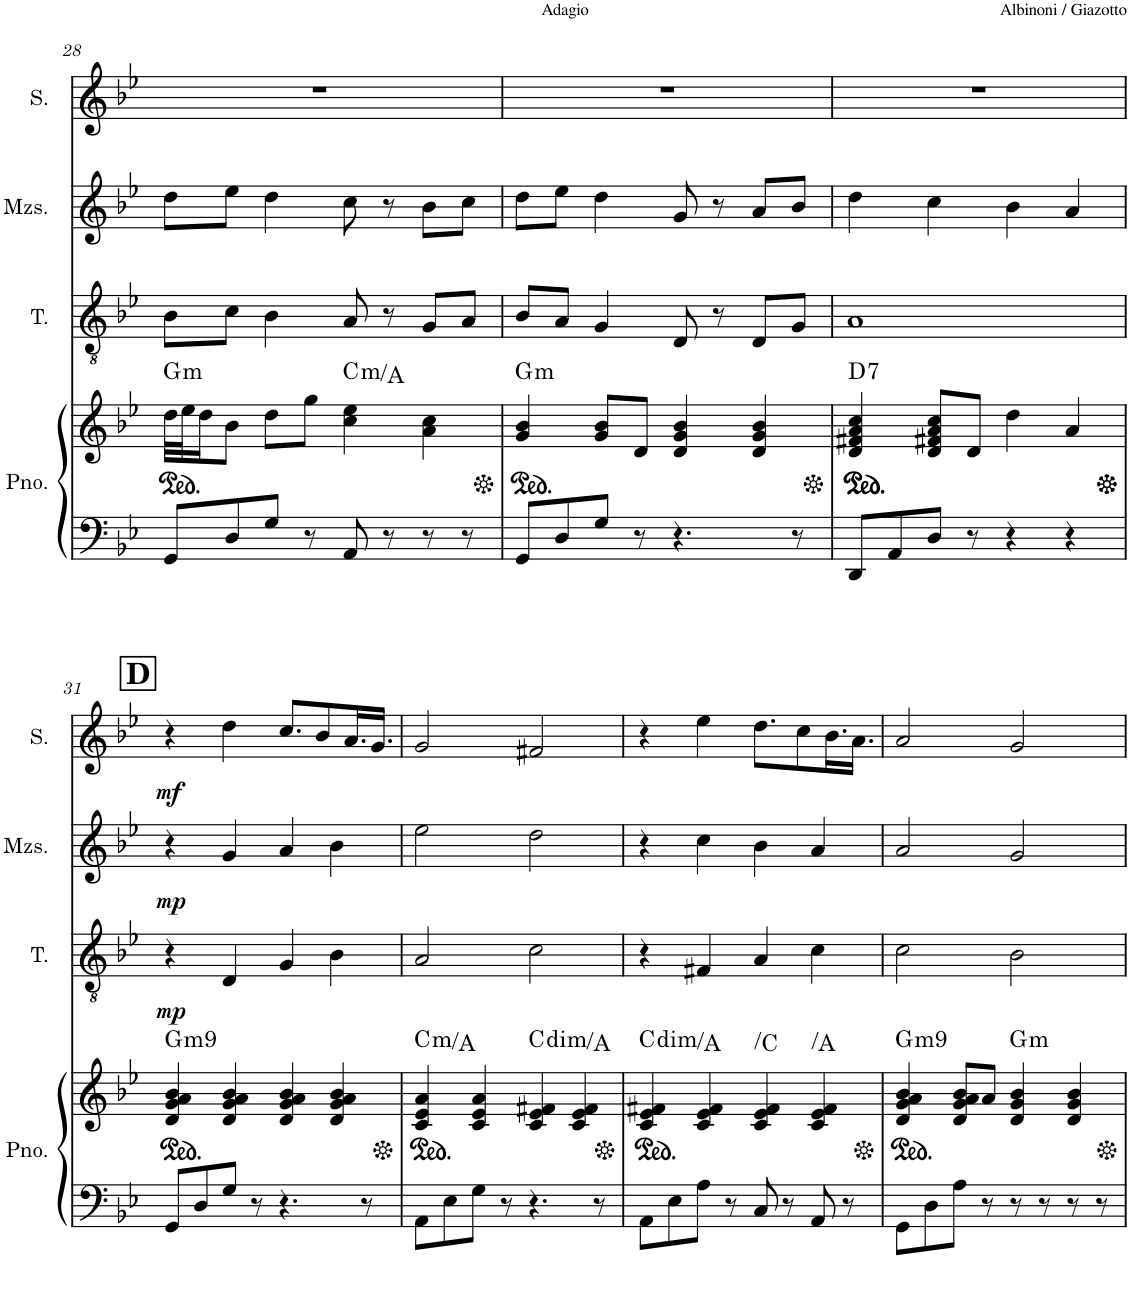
**kern	**kern	**harte	**kern	**dynam	**kern	**dynam	**kern	**dynam
*part4	*part4	*part4	*part3	*part3	*part2	*part2	*part1	*part1
*staff5	*staff4	*	*staff3	*staff3	*staff2	*staff2	*staff1	*staff1
*I"Piano	*	*	*I"Ténor	*	*I"Mezzo-soprano	*	*I"Soprano	*
*I'Pno.	*	*	*I'T.	*	*I'Mzs.	*	*I'S.	*
!!LO:PB:g=z
*clefF4	*clefG2	*	*clefGv2	*	*clefG2	*	*clefG2	*
*k[b-e-]	*k[b-e-]	*	*k[b-e-]	*	*k[b-e-]	*	*k[b-e-]	*
*M4/4	*M4/4	*	*M4/4	*	*M4/4	*	*M4/4	*
*	*ped	*	*	*	*	*	*	*
=28	=28	=28	=28	=28	=28	=28	=28	=28
!	!	!LO:H:kt=m	!	!	!	!	!	!
8GG/L	32dd\LLL	G:min	8B-\L	.	8dd\L	.	1r	.
.	32ee-\J	.	.	.	.	.	.	.
.	16dd\J	.	.	.	.	.	.	.
8D/	8b-\J	.	8c\J	.	8ee-\J	.	.	.
8G/J	8dd\L	.	4B-\	.	4dd\	.	.	.
8r	8gg\J	.	.	.	.	.	.	.
!	!	!LO:H:kt=m	!	!	!	!	!	!
8AA/	4cc\ 4ee-\	C:min/6	8A/	.	8cc\	.	.	.
8r	.	.	8r	.	8r	.	.	.
8r	4a\ 4cc\	.	8G/L	.	8b-\L	.	.	.
8r	.	.	8A/J	.	8cc\J	.	.	.
=29	=29	=29	=29	=29	=29	=29	=29	=29
*	*Xped	*	*	*	*	*	*	*
*	*ped	*	*	*	*	*	*	*
!	!	!LO:H:kt=m	!	!	!	!	!	!
8GG/L	4g/ 4b-/	G:min	8B-/L	.	8dd\L	.	1r	.
8D/	.	.	8A/J	.	8ee-\J	.	.	.
8G/J	8g/ 8b-/L	.	4G/	.	4dd\	.	.	.
8r	8d/J	.	.	.	.	.	.	.
4.r	4d/ 4g/ 4b-/	.	8D/	.	8g/	.	.	.
.	.	.	8r	.	8r	.	.	.
.	4d/ 4g/ 4b-/	.	8D/L	.	8a/L	.	.	.
8r	.	.	8G/J	.	8b-/J	.	.	.
=30	=30	=30	=30	=30	=30	=30	=30	=30
*	*Xped	*	*	*	*	*	*	*
*	*ped	*	*	*	*	*	*	*
!	!	!LO:H:kt=7	!	!	!	!	!	!
8DD/L	4d/ 4f#X/ 4a/ 4cc/	D:7	1A	.	4dd\	.	1r	.
8AA/	.	.	.	.	.	.	.	.
*	*ped	*	*	*	*	*	*	*
8D/J	8d/ 8f#X/ 8a/ 8cc/L	.	.	.	4cc\	.	.	.
8r	8d/J	.	.	.	.	.	.	.
4r	4dd\	.	.	.	4b-\	.	.	.
4r	4a/	.	.	.	4a/	.	.	.
!!LO:LB:g=z
!!LO:REH:place=s1:a:B:cj:fs=14:t=D
=31	=31	=31	=31	=31	=31	=31	=31	=31
*	*Xped	*	*	*	*	*	*	*
*	*Xped	*	*	*	*	*	*	*
*	*ped	*	*	*	*	*	*	*
!	!	!LO:H:kt=m9	!	!LO:DY:b	!	!LO:DY:b	!	!LO:DY:b
8GG/L	4d/ 4g/ 4a/ 4b-/	G:min9	4r	mp	4r	mp	4r	mf
8D/	.	.	.	.	.	.	.	.
8G/J	4d/ 4g/ 4a/ 4b-/	.	4D/	.	4g/	.	4dd\	.
8r	.	.	.	.	.	.	.	.
4.r	4d/ 4g/ 4a/ 4b-/	.	4G/	.	4a/	.	8.cc/L	.
.	.	.	.	.	.	.	8b-/	.
.	4d/ 4g/ 4a/ 4b-/	.	4B-\	.	4b-\	.	.	.
.	.	.	.	.	.	.	16.a/L	.
8r	.	.	.	.	.	.	.	.
.	.	.	.	.	.	.	16.g/JJ	.
=32	=32	=32	=32	=32	=32	=32	=32	=32
*	*Xped	*	*	*	*	*	*	*
*	*ped	*	*	*	*	*	*	*
!	!	!LO:H:kt=m	!	!	!	!	!	!
8AA\L	4c/ 4e-/ 4a/	C:min/6	2A/	.	2ee-\	.	2g/	.
8E-\	.	.	.	.	.	.	.	.
8G\J	4c/ 4e-/ 4a/	.	.	.	.	.	.	.
8r	.	.	.	.	.	.	.	.
!	!	!LO:H:kt=dim	!	!	!	!	!	!
4.r	4c/ 4e-/ 4f#X/	C:dim/6	2c\	.	2dd\	.	2f#X/	.
.	4c/ 4e-/ 4f#/	.	.	.	.	.	.	.
8r	.	.	.	.	.	.	.	.
=33	=33	=33	=33	=33	=33	=33	=33	=33
*	*Xped	*	*	*	*	*	*	*
*	*ped	*	*	*	*	*	*	*
!	!	!LO:H:kt=dim	!	!	!	!	!	!
8AA\L	4c/ 4e-/ 4f#X/	C:dim/6	4r	.	4r	.	4r	.
8E-\	.	.	.	.	.	.	.	.
8A\J	4c/ 4e-/ 4f#/	.	4F#X/	.	4cc\	.	4ee-\	.
8r	.	.	.	.	.	.	.	.
!	!	!LO:H:kt=N.C.	!	!	!	!	!	!
8C/	4c/ 4e-/ 4f#/	N	4A/	.	4b-\	.	8.dd\L	.
8r	.	.	.	.	.	.	.	.
.	.	.	.	.	.	.	8cc\	.
!	!	!LO:H:kt=N.C.	!	!	!	!	!	!
8AA/	4c/ 4e-/ 4f#/	N	4c\	.	4a/	.	.	.
.	.	.	.	.	.	.	16.b-\L	.
8r	.	.	.	.	.	.	.	.
.	.	.	.	.	.	.	16.a\JJ	.
=34	=34	=34	=34	=34	=34	=34	=34	=34
*	*Xped	*	*	*	*	*	*	*
*	*ped	*	*	*	*	*	*	*
!	!	!LO:H:kt=m9	!	!	!	!	!	!
8GG\L	4d/ 4g/ 4a/ 4b-/	G:min9	2c\	.	2a/	.	2a/	.
8D\	.	.	.	.	.	.	.	.
8A\J	8d/ 8g/ 8a/ 8b-/L	.	.	.	.	.	.	.
8r	8a/J	.	.	.	.	.	.	.
!	!	!LO:H:kt=m	!	!	!	!	!	!
8r	4d/ 4g/ 4b-/	G:min	2B-\	.	2g/	.	2g/	.
8r	.	.	.	.	.	.	.	.
8r	4d/ 4g/ 4b-/	.	.	.	.	.	.	.
8r	.	.	.	.	.	.	.	.
*	*Xped	*	*	*	*	*	*	*
=	=	=	=	=	=	=	=	=
*-	*-	*-	*-	*-	*-	*-	*-	*-
